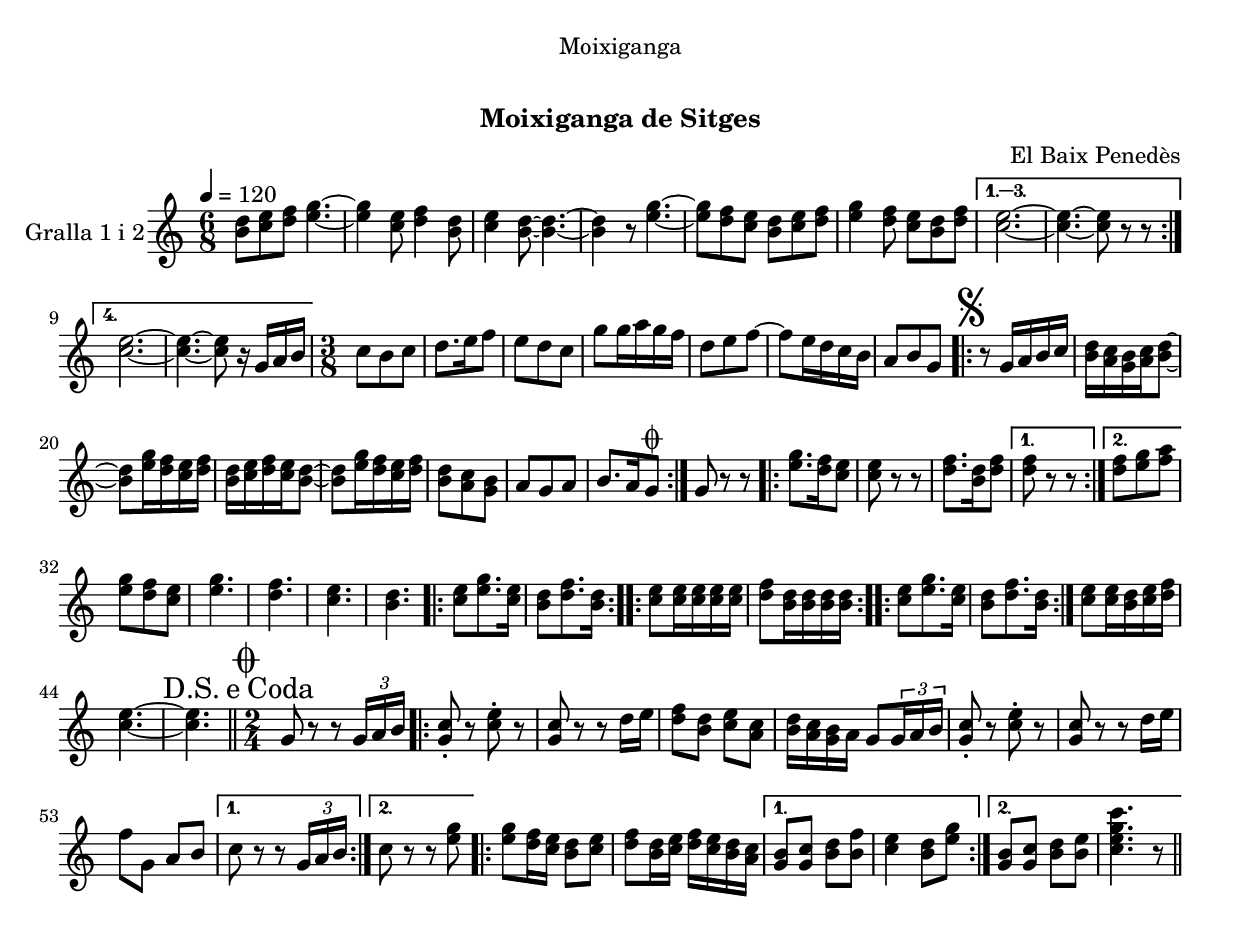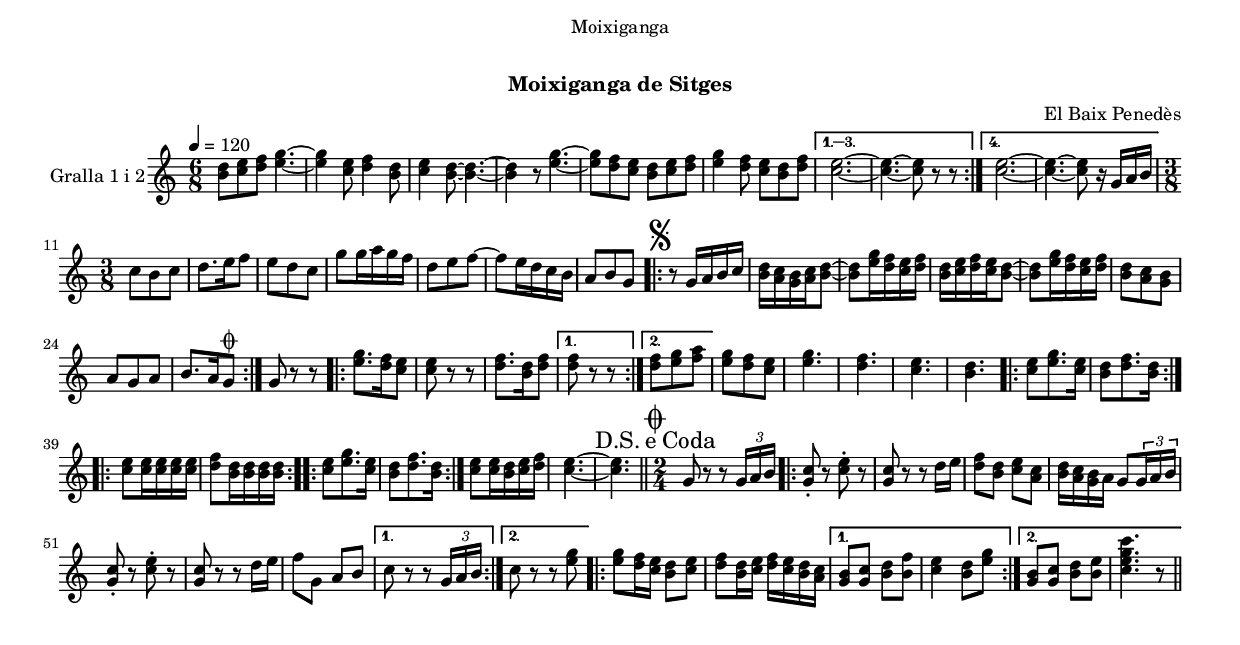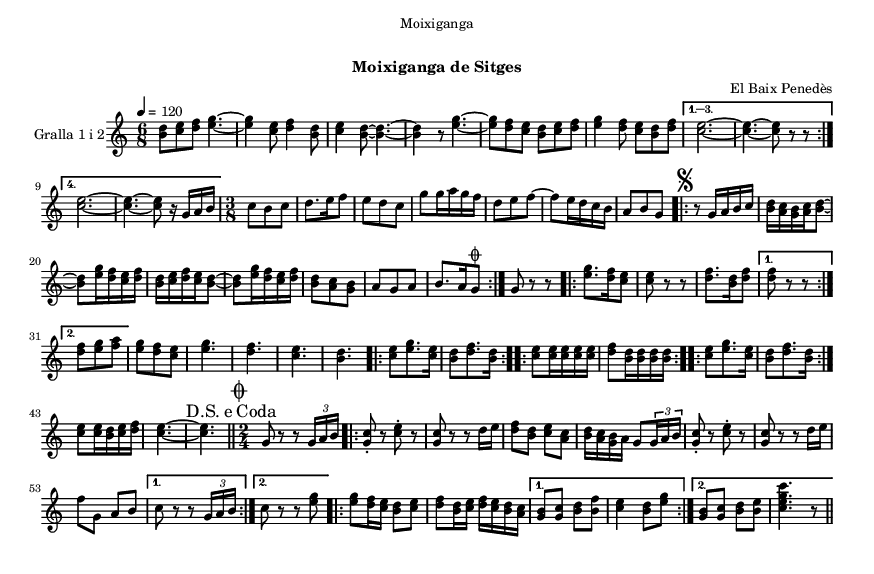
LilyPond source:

\version "2.16.0"

\header {
  dedication="Moixiganga"
  title="  "
  subtitle="Moixiganga de Sitges"
  subsubtitle=""
  poet=""
  meter=""
  piece=""
  composer="El Baix Penedès"
  arranger=""
  opus=""
  instrument=""
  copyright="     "
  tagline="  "
}

liniaroAa =
\relative b'
{
  \tempo 4=120
  \clef treble
  \key c \major
  \time 6/8
  \repeat volta 4 { <b d>8 <c e> <d f> <e g>4. ~ ~  |
  <e g>4 <c e>8 <d f>4 <b d>8  |
  <c e>4 <b d>8 ~ ~ <b d>4. ~ ~  |
  <b d>4 r8 <e g>4. ~ ~  |
  %05
  <e g>8 <d f> <c e> <b d> <c e> <d f>  |
  <e g>4 <d f>8 <c e> <b d> <d f> }
  \alternative { { <c e>2. ~ ~  |
  <c e>4. ~ ~ <c e>8 r r }
  { <c e>2. ~ ~  |
  %10
  <c e>4. ~ ~ <c e>8 r16 g a b } }
  \time 3/8   c8 b c  |
  d8. e16 f8  |
  e8 d c  |
  g'8 g16 a g f  |
  %15
  d8 e f ~  |
  f8 e16 d c b  |
  a8 b g  |
  \repeat volta 2 { \mark \markup {\musicglyph #"scripts.segno"} r8 g16 a b c  |
  <b d>16 <a c> <g b> <a c> <b d>8 ~ ~  |
  %20
  <b d>8 <e g>16 <d f> <c e> <d f>  |
  <b d>16 <c e> <d f> <c e> <b d>8 ~ ~  |
  <b d>8 <e g>16 <d f> <c e> <d f>  |
  <b d>8 <a c> <g b>  |
  a8 g a  |
  %25
  b8. a16 g8 \coda  | }
  g8 r r  |
  \repeat volta 2 { <e' g>8. <d f>16 <c e>8  |
  <c e>8 r r  |
  <d f>8. <b d>16 <d f>8 }
  %30
  \alternative { { <d f>8 r r }
  { <d f>8 <e g> <f a> } }
  <e g>8 <d f> <c e>  |
  <e g>4.  |
  <d f>4.  |
  %35
  <c e>4.  |
  <b d>4.  |
  \repeat volta 2 { <c e>8 <e g>8. <c e>16  |
  <b d>8 <d f>8. <b d>16  | }
  \repeat volta 2 { <c e>8 <c e>16 <c e> <c e> <c e>  |
  %40
  <d f>8 <b d>16 <b d> <b d> <b d>  | }
  \repeat volta 2 { <c e>8 <e g>8. <c e>16  |
  <b d>8 <d f>8. <b d>16  | }
  <c e>8 <c e>16 <b d> <c e> <d f>  |
  <c e>4. ~ ~  |
  %45
  \mark \markup {D.S. e Coda} <c e>4.  \bar "||"
  \time 2/4   \mark \markup {\musicglyph #"scripts.coda"} g8 r r \times 2/3 { g16 a b }  |
  \repeat volta 2 { <g c>8-. r <c e>-. r  |
  <g c>8 r r d'16 e  |
  <d f>8 <b d> <c e> <a c>  |
  %50
  <b d>16 <a c> <g b> a g8 \times 2/3 { g16 a b }  |
  <g c>8-. r <c e>-. r  |
  <g c>8 r r d'16 e  |
  f8 g, a b }
  \alternative { { c8 r r \times 2/3 { g16 a b } }
  %55
  { c8 r r <e g> } }
  \repeat volta 2 {
  <e g>8 <d f>16 <c e> <b d>8 <c e>  |
  <d f>8 <b d>16 <c e> <d f> <c e> <b d> <a c> }
  \alternative { { <g b>8 <g c> <b d> <b f'>  |
  <c e>4 <b d>8 <e g> }
  %60
  { <g, b>8 <g c> <b d> <b e>  |
  <c e g c>4. r8 } } \bar "||" % kompletite
}

\book {

\paper {
  print-page-number = false
  #(set-paper-size "a4")
  #(layout-set-staff-size 20)
}

\bookpart {

\score {
  \new StaffGroup {
    \override Score.RehearsalMark #'self-alignment-X = #LEFT
    <<
      \new Staff \with {instrumentName = #"Gralla 1 i 2"} \liniaroAa
    >>
  }
  \layout {}
}\score { \unfoldRepeats
  \new StaffGroup {
    \override Score.RehearsalMark #'self-alignment-X = #LEFT
    <<
      \new Staff \with {instrumentName = #"Gralla 1 i 2"} \liniaroAa
    >>
  }
  \midi {}
}

}

}

\book {

\paper {
  print-page-number = false
  #(set-paper-size "a5landscape")
  #(layout-set-staff-size 16)
  #(define output-suffix "a5")
}

\bookpart {

\score {
  \new StaffGroup {
    \override Score.RehearsalMark #'self-alignment-X = #LEFT
    <<
      \new Staff \with {instrumentName = #"Gralla 1 i 2"} \liniaroAa
    >>
  }
  \layout {}
}

}

}

\book {

\paper {
  print-page-number = false
  #(set-paper-size "a6landscape")
  #(layout-set-staff-size 12)
  #(define output-suffix "a6")
}

\bookpart {

\score {
  \new StaffGroup {
    \override Score.RehearsalMark #'self-alignment-X = #LEFT
    <<
      \new Staff \with {instrumentName = #"Gralla 1 i 2"} \liniaroAa
    >>
  }
  \layout {}
}

}

}

